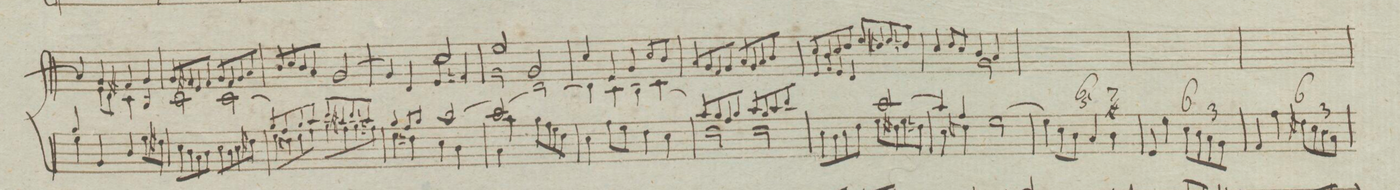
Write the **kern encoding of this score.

**kern	**fb
*I"Organo	*
*clefF4	*
*k[]	*
*met(c)	*
*M4/4	*
*^	*
4G\	4B/	.
4BB/	2.ryy	.
4D/	.	.
8G\L	.	.
8F#X\J	.	.
*v	*v	*
=52	=52
8E\L	.
8D\	.
8C\	.
8D\J	.
8E\L	.
8D\	.
8E\	.
8F#X\J	.
=53	=53
*^	*
8B/L)	8G\L	.
8A/	8F#X\	.
8B/	8G\	.
8c/J	8A\J	.
8d/L	8B\L	.
8c#X/	8A#X\	.
8d/	8B\	.
8cn/J	8An\J	.
=54	=54	=54
4B/	4G\	.
8A/L	4F#X\	.
8B/J	.	.
[>2c/	4E\	.
.	4D\	.
=55	=55	=55
2c/]	4C\	.
.	4c\	.
2ryy	8B\L	.
.	8A\	.
.	8G\	.
.	8F\J	.
*v	*v	*
=56	=56
4E\	.
8A\L	.
8G\J	.
4F\	.
4E\	.
=57	=57
*^	*
2F\	8c/L	.
.	8B/	.
.	8A/	.
.	8B/J	.
2F\	8c/L	.
.	8B/	.
.	8c/	.
.	8d/J	.
=58	=58	=58
8E\L	2ryy	.
8D\	.	.
8E\	.	.
8F\J	.	.
8G\L	[>2c/	.
8F#X\	.	.
8G\	.	.
8Fn\J	.	.
=59	=59	=59
4E\	4c/]	.
4F#X\	4A/	.
[>2G\	2ryy	.
*v	*v	*
=60	=60
4G\]	.
8E\L	.
8D\J	6 5
4C/	.
4D\	7 #
=61	=61
4GG/	.
4G\	.
8E\L	X 6
8D\	.
8C\	X 3
8BB\J	.
=62	=62
4AA/	.
4A\	.
8F#X\L	X 6
8E\	.
8D\	X 3
8C\J	.
=63	=63
*-	*-
